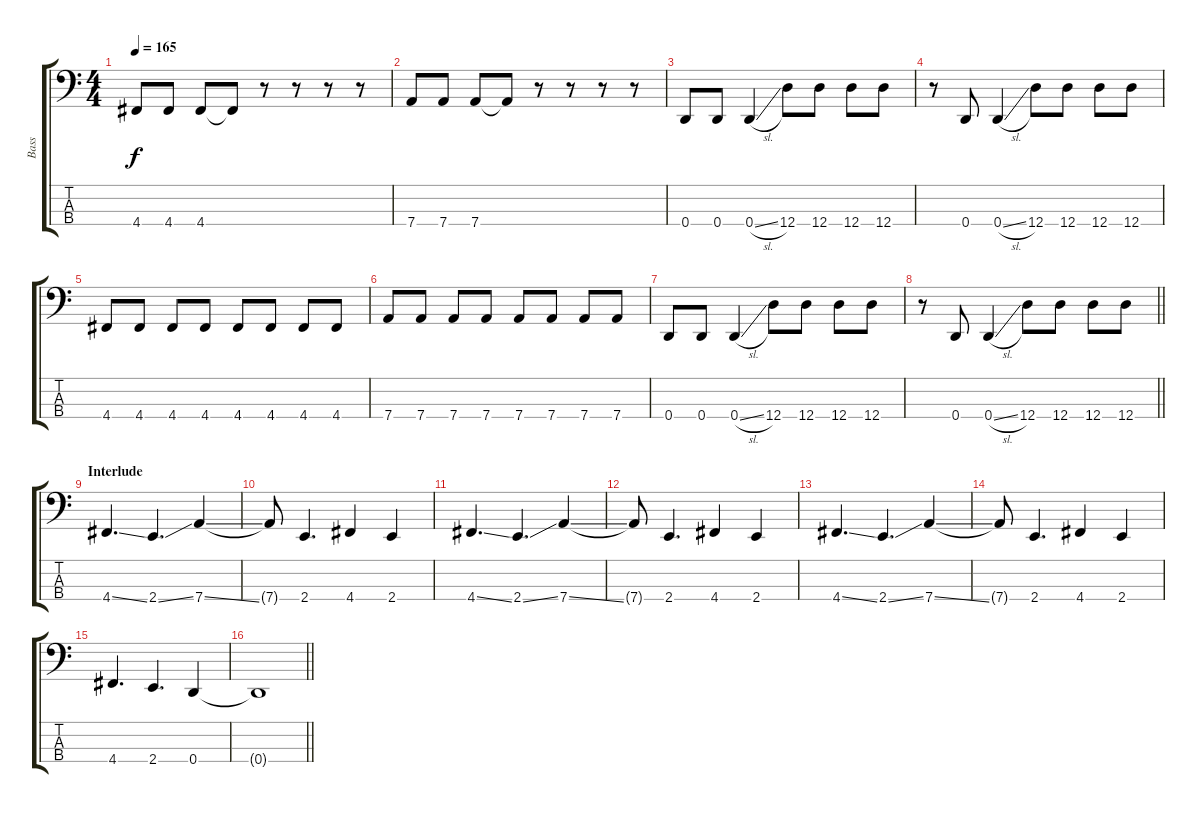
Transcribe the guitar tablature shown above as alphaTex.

\track ("Bass" "Bass") {instrument electricbassfinger}
\staff {score tabs}
\tuning (G2 D2 A1 D1) {hide}
\ts (4 4)
\tempo 165
\clef f4
\ks c
4.4.8{dy f} 4.4.8 4.4.8 4.4{t}.8 r.8 r.8 r.8 r.8 |
7.4.8 7.4.8 7.4.8 7.4{t}.8 r.8 r.8 r.8 r.8 |
0.4.8 0.4.8 0.4{sl}.4 12.4.8 12.4.8 12.4.8 12.4.8 |
r.8 0.4.8 0.4{sl}.4 12.4.8 12.4.8 12.4.8 12.4.8 |
4.4.8 4.4.8 4.4.8 4.4.8 4.4.8 4.4.8 4.4.8 4.4.8 |
7.4.8 7.4.8 7.4.8 7.4.8 7.4.8 7.4.8 7.4.8 7.4.8 |
0.4.8 0.4.8 0.4{sl}.4 12.4.8 12.4.8 12.4.8 12.4.8 |
\barLineRight lightlight
r.8 0.4.8 0.4{sl}.4 12.4.8 12.4.8 12.4.8 12.4.8 |
\section ("" "Interlude")
4.4{ss}.4{d} 2.4{ss}.4{d} 7.4{ss}.4 |
7.4{t}.8 2.4.4{d} 4.4.4 2.4.4 |
4.4{ss}.4{d} 2.4{ss}.4{d} 7.4{ss}.4 |
7.4{t}.8 2.4.4{d} 4.4.4 2.4.4 |
4.4{ss}.4{d} 2.4{ss}.4{d} 7.4{ss}.4 |
7.4{t}.8 2.4.4{d} 4.4.4 2.4.4 |
4.4.4{d} 2.4.4{d} 0.4.4 |
\barLineRight lightlight
0.4{t}.1
